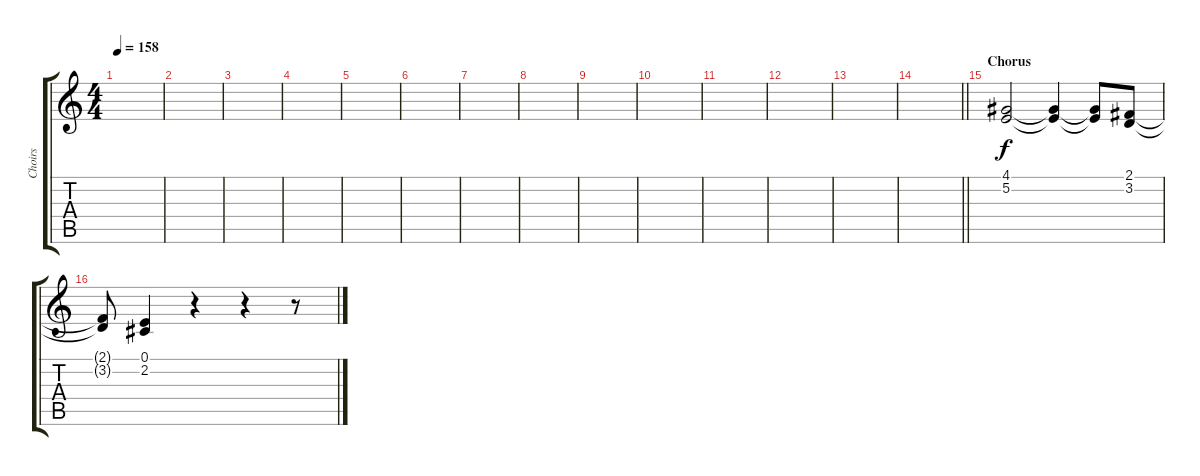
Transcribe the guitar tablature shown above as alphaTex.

\track ("Choirs" "Choirs") {instrument voiceoohs}
\staff {score tabs}
\tuning (E4 B3 G3 D3 A2 E2) {hide}
\ts (4 4)
\tempo 158
\clef g2
\ks c
|
|
|
|
|
|
|
|
|
|
|
|
|
\barLineRight lightlight
|
\section ("" "Chorus")
(4.1 5.2).2 (4.1{t} 5.2{t}).4 (4.1{t} 5.2{t}).8 (2.1 3.2).8 |
(2.1{t} 3.2{t}).8 (0.1 2.2).4 r.4 r.4 r.8
